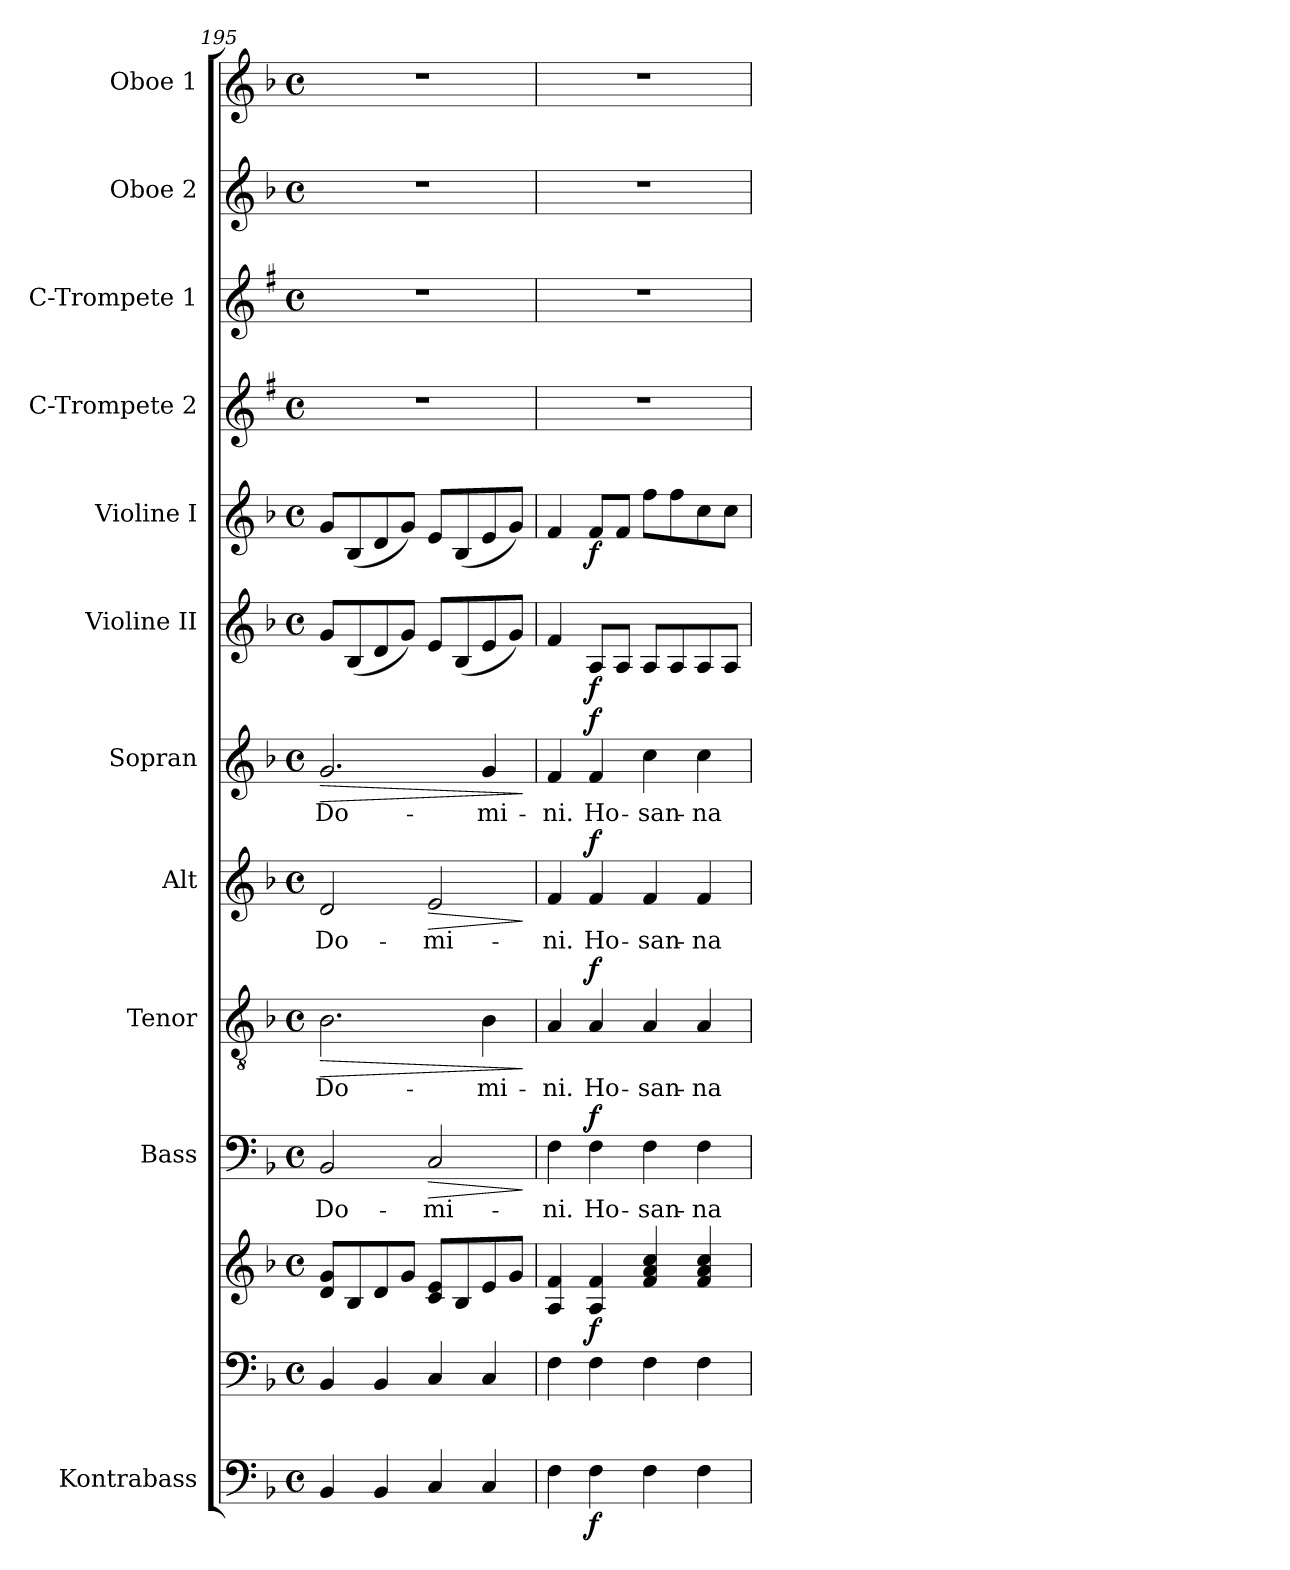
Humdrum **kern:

**kern	**dynam	**kern	**kern	**dynam	**kern	**text	**dynam	**kern	**text	**dynam	**kern	**text	**dynam	**kern	**text	**dynam	**kern	**dynam	**kern	**dynam	**kern	**kern	**kern	**kern
*part12	*part12	*part11	*part11	*part11	*part10	*part10	*part10	*part9	*part9	*part9	*part8	*part8	*part8	*part7	*part7	*part7	*part6	*part6	*part5	*part5	*part4	*part3	*part2	*part1
*staff13	*staff13	*staff12	*staff11	*staff11/12	*staff10	*staff10	*staff10	*staff9	*staff9	*staff9	*staff8	*staff8	*staff8	*staff7	*staff7	*staff7	*staff6	*staff6	*staff5	*staff5	*staff4	*staff3	*staff2	*staff1
*I"Kontrabass	*	*	*	*	*I"Bass	*	*	*I"Tenor	*	*	*I"Alt	*	*	*I"Sopran	*	*	*I"Violine II	*	*I"Violine I	*	*I"C-Trompete 2	*I"C-Trompete 1	*I"Oboe 2	*I"Oboe 1
*I'Kb.	*	*	*	*	*I'B.	*	*	*I'T.	*	*	*I'A.	*	*	*I'S.	*	*	*I'Vl. II	*	*I'Vl. I	*	*I'C Trp. 2	*I'C Trp. 1	*I'Ob. 2	*I'Ob. 1
*clefF4	*	*clefF4	*clefG2	*	*clefF4	*	*	*clefGv2	*	*	*clefG2	*	*	*clefG2	*	*	*clefG2	*	*clefG2	*	*clefG2	*clefG2	*clefG2	*clefG2
*ITrd7c12	*	*	*	*	*	*	*	*	*	*	*	*	*	*	*	*	*	*	*	*	*ITrd1c2	*ITrd1c2	*	*
*k[b-]	*	*k[b-]	*k[b-]	*	*k[b-]	*	*	*k[b-]	*	*	*k[b-]	*	*	*k[b-]	*	*	*k[b-]	*	*k[b-]	*	*k[b-]	*k[b-]	*k[b-]	*k[b-]
*F:	*	*F:	*F:	*	*F:	*	*	*F:	*	*	*F:	*	*	*F:	*	*	*F:	*	*F:	*	*F:	*F:	*F:	*F:
*M4/4	*	*M4/4	*M4/4	*	*M4/4	*	*	*M4/4	*	*	*M4/4	*	*	*M4/4	*	*	*M4/4	*	*M4/4	*	*M4/4	*M4/4	*M4/4	*M4/4
*met(c)	*	*met(c)	*met(c)	*	*met(c)	*	*	*met(c)	*	*	*met(c)	*	*	*met(c)	*	*	*met(c)	*	*met(c)	*	*met(c)	*met(c)	*met(c)	*met(c)
=195	=195	=195	=195	=195	=195	=195	=195	=195	=195	=195	=195	=195	=195	=195	=195	=195	=195	=195	=195	=195	=195	=195	=195	=195
!	!	!	!	!	!	!LO:LY:b	!	!	!LO:LY:b	!LO:HP:b	!	!LO:LY:b	!	!	!LO:LY:b	!LO:HP:b	!	!	!	!	!	!	!	!
4BBB-/	.	4BB-/	8d/ 8g/L	.	2BB-/	Do-	.	2.B-\	Do-	>	2d/	Do-	.	2.g/	Do-	>	8g/L	.	8g/L	.	1r	1r	1r	1r
.	.	.	8B-/	.	.	.	.	.	.	.	.	.	.	.	.	.	(<8B-/	.	(<8B-/	.	.	.	.	.
4BBB-/	.	4BB-/	8d/	.	.	.	.	.	.	.	.	.	.	.	.	.	8d/	.	8d/	.	.	.	.	.
.	.	.	8g/J	.	.	.	.	.	.	.	.	.	.	.	.	.	8g/J)	.	8g/J)	.	.	.	.	.
!	!	!	!	!	!	!LO:LY:b	!LO:HP:b	!	!	!	!	!LO:LY:b	!LO:HP:b	!	!	!	!	!	!	!	!	!	!	!
4CC/	.	4C/	8c/ 8e/L	.	2C/	-mi-	>	.	.	.	2e/	-mi-	>	.	.	.	8e/L	.	8e/L	.	.	.	.	.
.	.	.	8B-/	.	.	.	.	.	.	.	.	.	.	.	.	.	(<8B-/	.	(<8B-/	.	.	.	.	.
!	!	!	!	!	!	!	!	!	!LO:LY:b	!	!	!	!	!	!LO:LY:b	!	!	!	!	!	!	!	!	!
4CC/	.	4C/	8e/	.	.	.	.	4B-\	-mi-	.	.	.	.	4g/	-mi-	.	8e/	.	8e/	.	.	.	.	.
.	.	.	8g/J	.	.	.	.	.	.	.	.	.	.	.	.	.	8g/J)	.	8g/J)	.	.	.	.	.
.	.	.	.	.	.	.	]	.	.	]	.	.	]	.	.	]	.	.	.	.	.	.	.	.
!!LO:PB:g=z
=196	=196	=196	=196	=196	=196	=196	=196	=196	=196	=196	=196	=196	=196	=196	=196	=196	=196	=196	=196	=196	=196	=196	=196	=196
!	!	!	!	!	!	!LO:LY:b	!	!	!LO:LY:b	!	!	!LO:LY:b	!	!	!LO:LY:b	!	!	!	!	!	!	!	!	!
4FF\	.	4F\	4A/ 4f/	.	4F\	-ni.	.	4A/	-ni.	.	4f/	-ni.	.	4f/	-ni.	.	4f/	.	4f/	.	1r	1r	1r	1r
!	!LO:DY:b	!	!	!LO:DY:b	!	!LO:LY:b	!LO:DY:a	!	!LO:LY:b	!LO:DY:a	!	!LO:LY:b	!LO:DY:a	!	!LO:LY:b	!LO:DY:a	!	!LO:DY:b	!	!LO:DY:b	!	!	!	!
4FF\	f	4F\	4A/ 4f/	f	4F\	Ho-	f	4A/	Ho-	f	4f/	Ho-	f	4f/	Ho-	f	8A/L	f	8f/L	f	.	.	.	.
.	.	.	.	.	.	.	.	.	.	.	.	.	.	.	.	.	8A/J	.	8f/J	.	.	.	.	.
!	!	!	!	!	!	!LO:LY:b	!	!	!LO:LY:b	!	!	!LO:LY:b	!	!	!LO:LY:b	!	!	!	!	!	!	!	!	!
4FF\	.	4F\	4f/ 4a/ 4cc/	.	4F\	-san-	.	4A/	-san-	.	4f/	-san-	.	4cc\	-san-	.	8A/L	.	8ff\L	.	.	.	.	.
.	.	.	.	.	.	.	.	.	.	.	.	.	.	.	.	.	8A/	.	8ff\	.	.	.	.	.
!	!	!	!	!	!	!LO:LY:b	!	!	!LO:LY:b	!	!	!LO:LY:b	!	!	!LO:LY:b	!	!	!	!	!	!	!	!	!
4FF\	.	4F\	4f/ 4a/ 4cc/	.	4F\	-na	.	4A/	-na	.	4f/	-na	.	4cc\	-na	.	8A/	.	8cc\	.	.	.	.	.
.	.	.	.	.	.	.	.	.	.	.	.	.	.	.	.	.	8A/J	.	8cc\J	.	.	.	.	.
=	=	=	=	=	=	=	=	=	=	=	=	=	=	=	=	=	=	=	=	=	=	=	=	=
*-	*-	*-	*-	*-	*-	*-	*-	*-	*-	*-	*-	*-	*-	*-	*-	*-	*-	*-	*-	*-	*-	*-	*-	*-
